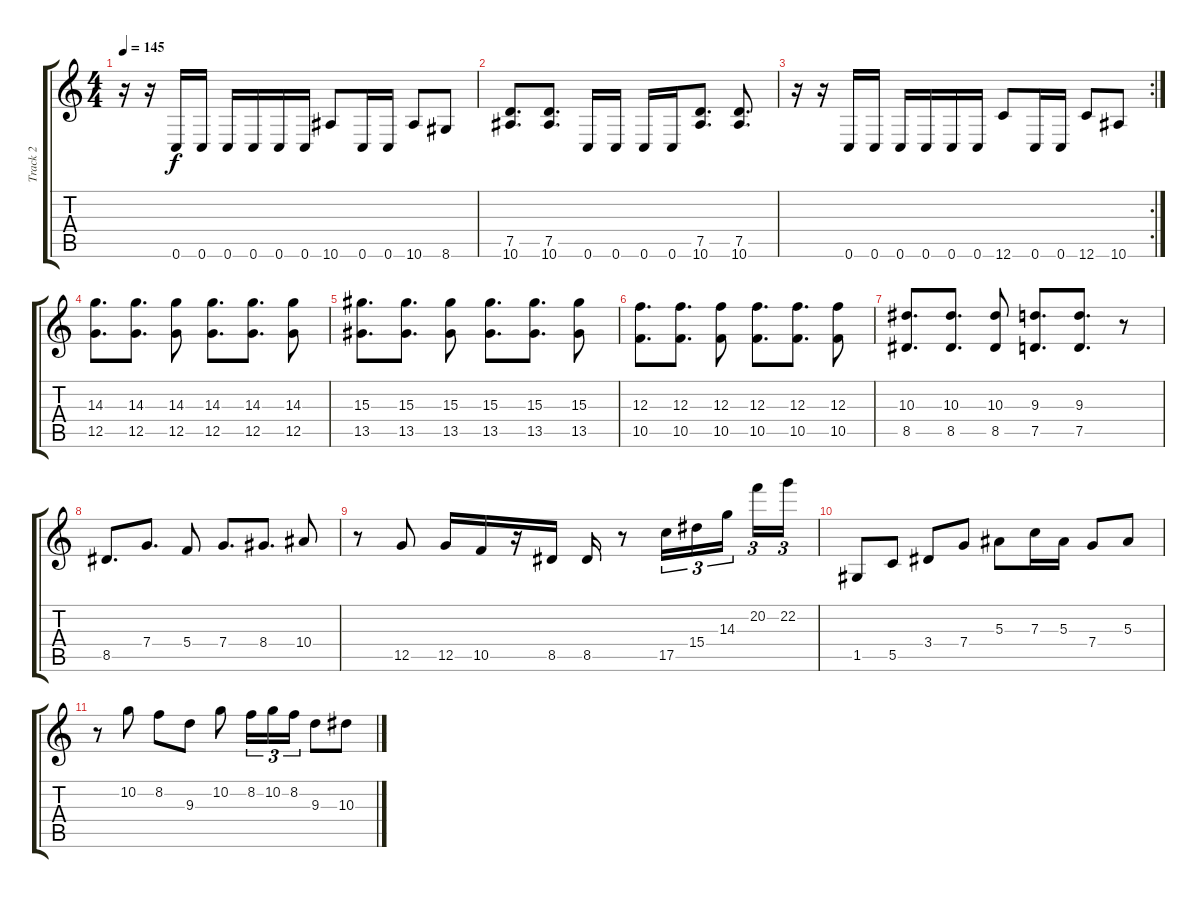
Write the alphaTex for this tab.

\track ("Track 2" "Track 2") {instrument distortionguitar}
\staff {score tabs}
\tuning (D4 A3 F3 C3 G2 C2) {hide}
\ts (4 4)
\tempo 145
\clef g2
\ks c
r.16{dy f} r.16 0.6.16 0.6.16 0.6.16 0.6.16 0.6.16 0.6.16 10.6.8 0.6.16 0.6.16 10.6.8 8.6.8 |
(7.5 10.6).8{d} (7.5 10.6).8{d} 0.6.16 0.6.16 0.6.16 0.6.16 (7.5 10.6).8{d} (7.5 10.6).8{d} |
\rc 2
r.16 r.16 0.6.16 0.6.16 0.6.16 0.6.16 0.6.16 0.6.16 12.6.8 0.6.16 0.6.16 12.6.8 10.6.8 |
(14.3 12.5).8{d} (14.3 12.5).8{d} (14.3 12.5).8 (14.3 12.5).8{d} (14.3 12.5).8{d} (14.3 12.5).8 |
(15.3 13.5).8{d} (15.3 13.5).8{d} (15.3 13.5).8 (15.3 13.5).8{d} (15.3 13.5).8{d} (15.3 13.5).8 |
(12.3 10.5).8{d} (12.3 10.5).8{d} (12.3 10.5).8 (12.3 10.5).8{d} (12.3 10.5).8{d} (12.3 10.5).8 |
(10.3 8.5).8{d} (10.3 8.5).8{d} (10.3 8.5).8 (9.3 7.5).8{d} (9.3 7.5).8{d} r.8 |
8.5.8{d} 7.4.8{d} 5.4.8 7.4.8{d} 8.4.8{d} 10.4.8 |
r.8 12.5.8 12.5.16 10.5.16 r.16 8.5.16 8.5.16 r.8 17.5.16{tu (3 2)} 15.4.16{tu (3 2)} 14.3.16{tu (3 2) beam splitsecondary} 20.2.16{tu (3 2)} 22.2.16{tu (3 2)} |
1.5.8 5.5.8 3.4.8 7.4.8 5.3.8 7.3.16 5.3.16 7.4.8 5.3.8 |
r.8 10.2.8 8.2.8 9.3.8 10.2.8 8.2.16{tu (3 2)} 10.2.16{tu (3 2)} 8.2.16{tu (3 2)} 9.3.8 10.3.8
